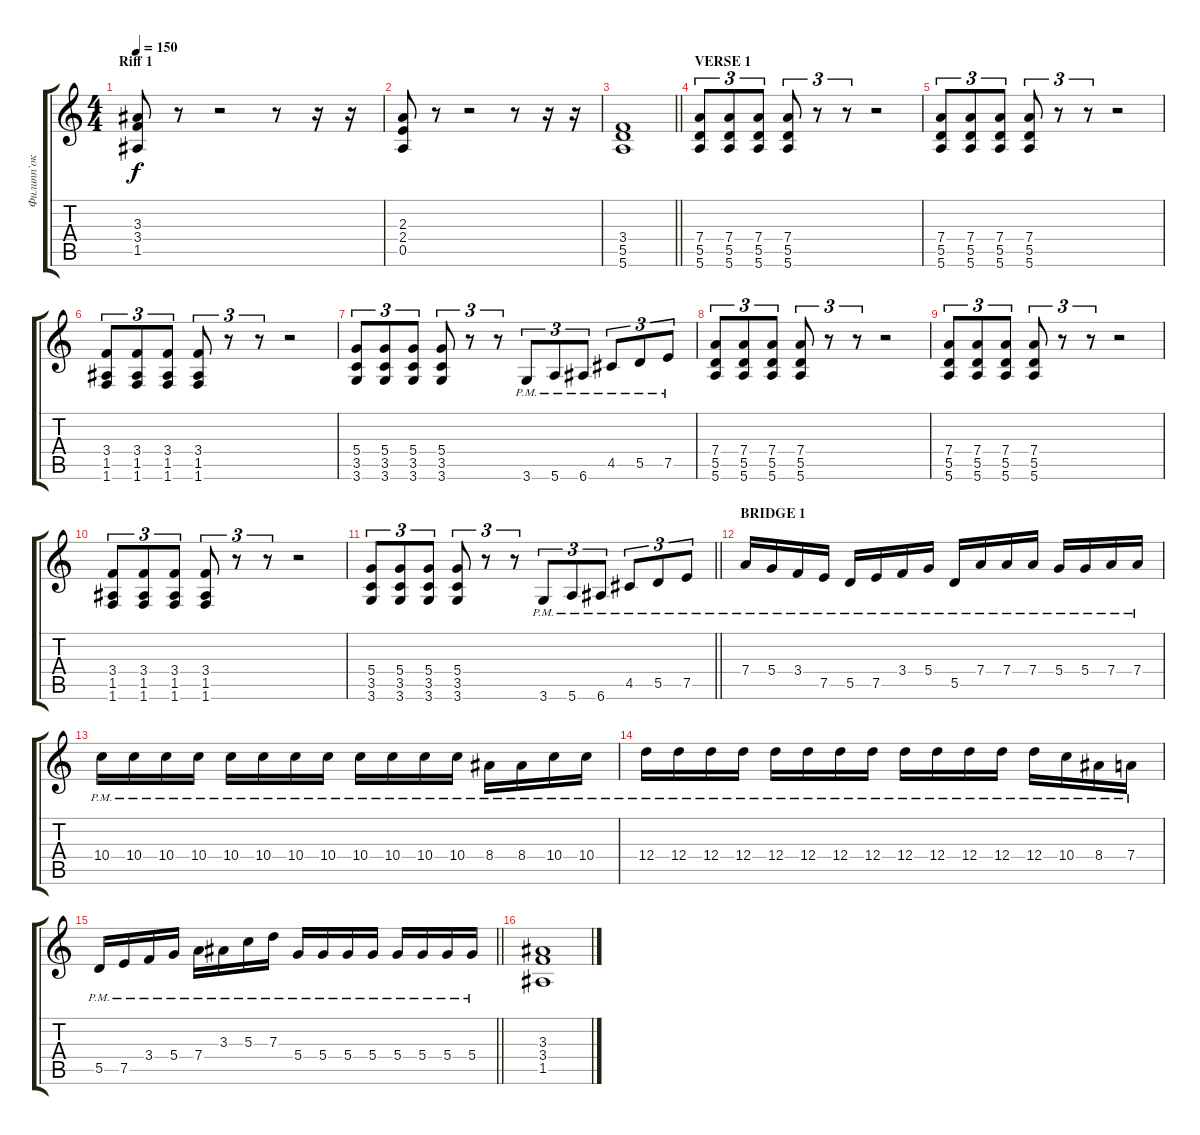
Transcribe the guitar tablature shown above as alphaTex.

\track ("Филипп`ок :)" "Филипп`ок ") {instrument distortionguitar}
\staff {score tabs}
\tuning (E4 B3 G3 D3 A2 E2) {hide}
\ts (4 4)
\section ("" "Riff 1")
\tempo 150
\clef g2
\ks c
(3.3 3.4 1.5).8{dy f} r.8 r.2 r.8 r.16 r.16 |
(2.3 2.4 0.5).8 r.8 r.2 r.8 r.16 r.16 |
\barLineRight lightlight
(3.4 5.5 5.6).1 |
\section ("" "VERSE 1")
(7.4 5.5 5.6).8{tu (3 2)} (7.4 5.5 5.6).8{tu (3 2)} (7.4 5.5 5.6).8{tu (3 2)} (7.4 5.5 5.6).8{tu (3 2)} r.8{tu (3 2)} r.8{tu (3 2)} r.2 |
(7.4 5.5 5.6).8{tu (3 2)} (7.4 5.5 5.6).8{tu (3 2)} (7.4 5.5 5.6).8{tu (3 2)} (7.4 5.5 5.6).8{tu (3 2)} r.8{tu (3 2)} r.8{tu (3 2)} r.2 |
(3.4 1.5 1.6).8{tu (3 2)} (3.4 1.5 1.6).8{tu (3 2)} (3.4 1.5 1.6).8{tu (3 2)} (3.4 1.5 1.6).8{tu (3 2)} r.8{tu (3 2)} r.8{tu (3 2)} r.2 |
(5.4 3.5 3.6).8{tu (3 2)} (5.4 3.5 3.6).8{tu (3 2)} (5.4 3.5 3.6).8{tu (3 2)} (5.4 3.5 3.6).8{tu (3 2)} r.8{tu (3 2)} r.8{tu (3 2)} 3.6{pm}.8{tu (3 2)} 5.6{pm}.8{tu (3 2)} 6.6{pm}.8{tu (3 2)} 4.5{pm}.8{tu (3 2)} 5.5{pm}.8{tu (3 2)} 7.5{pm}.8{tu (3 2)} |
(7.4 5.5 5.6).8{tu (3 2)} (7.4 5.5 5.6).8{tu (3 2)} (7.4 5.5 5.6).8{tu (3 2)} (7.4 5.5 5.6).8{tu (3 2)} r.8{tu (3 2)} r.8{tu (3 2)} r.2 |
(7.4 5.5 5.6).8{tu (3 2)} (7.4 5.5 5.6).8{tu (3 2)} (7.4 5.5 5.6).8{tu (3 2)} (7.4 5.5 5.6).8{tu (3 2)} r.8{tu (3 2)} r.8{tu (3 2)} r.2 |
(3.4 1.5 1.6).8{tu (3 2)} (3.4 1.5 1.6).8{tu (3 2)} (3.4 1.5 1.6).8{tu (3 2)} (3.4 1.5 1.6).8{tu (3 2)} r.8{tu (3 2)} r.8{tu (3 2)} r.2 |
\barLineRight lightlight
(5.4 3.5 3.6).8{tu (3 2)} (5.4 3.5 3.6).8{tu (3 2)} (5.4 3.5 3.6).8{tu (3 2)} (5.4 3.5 3.6).8{tu (3 2)} r.8{tu (3 2)} r.8{tu (3 2)} 3.6{pm}.8{tu (3 2)} 5.6{pm}.8{tu (3 2)} 6.6{pm}.8{tu (3 2)} 4.5{pm}.8{tu (3 2)} 5.5{pm}.8{tu (3 2)} 7.5{pm}.8{tu (3 2)} |
\section ("" "BRIDGE 1")
7.4{pm}.16 5.4{pm}.16 3.4{pm}.16 7.5{pm}.16 5.5{pm}.16 7.5{pm}.16 3.4{pm}.16 5.4{pm}.16 5.5{pm}.16 7.4{pm}.16 7.4{pm}.16 7.4{pm}.16 5.4{pm}.16 5.4{pm}.16 7.4{pm}.16 7.4{pm}.16 |
10.4{pm}.16 10.4{pm}.16 10.4{pm}.16 10.4{pm}.16 10.4{pm}.16 10.4{pm}.16 10.4{pm}.16 10.4{pm}.16 10.4{pm}.16 10.4{pm}.16 10.4{pm}.16 10.4{pm}.16 8.4{pm}.16 8.4{pm}.16 10.4{pm}.16 10.4{pm}.16 |
12.4{pm}.16 12.4{pm}.16 12.4{pm}.16 12.4{pm}.16 12.4{pm}.16 12.4{pm}.16 12.4{pm}.16 12.4{pm}.16 12.4{pm}.16 12.4{pm}.16 12.4{pm}.16 12.4{pm}.16 12.4{pm}.16 10.4{pm}.16 8.4{pm}.16 7.4{pm}.16 |
\barLineRight lightlight
5.5{pm}.16 7.5{pm}.16 3.4{pm}.16 5.4{pm}.16 7.4{pm}.16 3.3{pm}.16 5.3{pm}.16 7.3{pm}.16 5.4{pm}.16 5.4{pm}.16 5.4{pm}.16 5.4{pm}.16 5.4{pm}.16 5.4{pm}.16 5.4{pm}.16 5.4{pm}.16 |
(3.3 3.4 1.5).1
